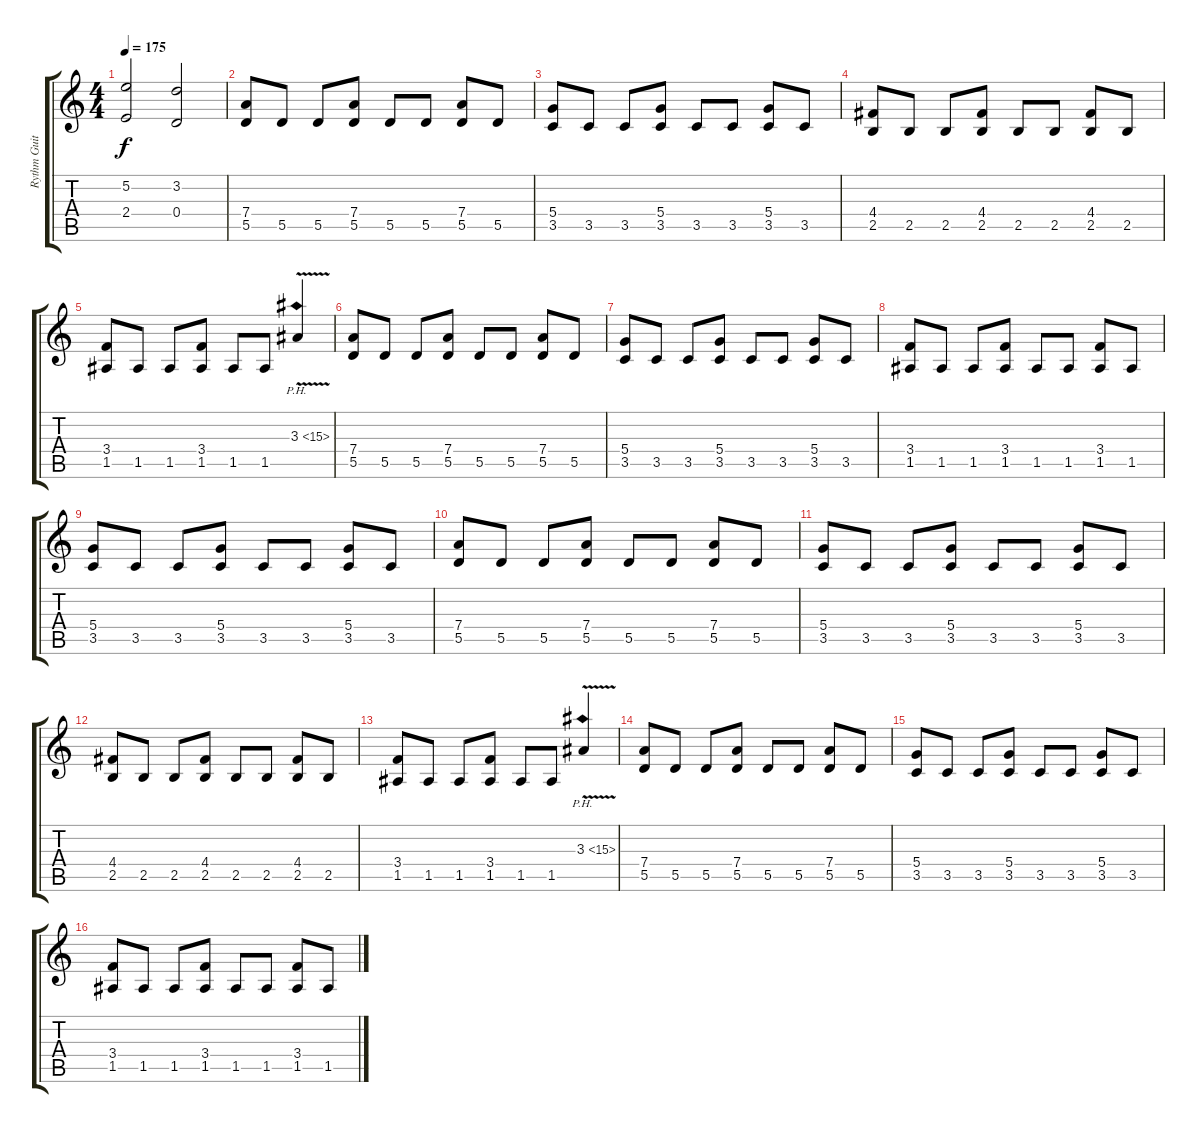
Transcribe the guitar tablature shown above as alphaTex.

\track ("Rythm Guitar" "Rythm Guit") {instrument distortionguitar}
\staff {score tabs}
\tuning (E4 B3 G3 D3 A2 E2) {hide}
\ts (4 4)
\tempo 175
\clef g2
\ks c
(5.2 2.4).2{dy f} (3.2 0.4).2 |
(7.4 5.5).8 5.5.8 5.5.8 (7.4 5.5).8 5.5.8 5.5.8 (7.4 5.5).8 5.5.8 |
(5.4 3.5).8 3.5.8 3.5.8 (5.4 3.5).8 3.5.8 3.5.8 (5.4 3.5).8 3.5.8 |
(4.4 2.5).8 2.5.8 2.5.8 (4.4 2.5).8 2.5.8 2.5.8 (4.4 2.5).8 2.5.8 |
(3.4 1.5).8 1.5.8 1.5.8 (3.4 1.5).8 1.5.8 1.5.8 3.3{ph 12 v}.4 |
(7.4 5.5).8 5.5.8 5.5.8 (7.4 5.5).8 5.5.8 5.5.8 (7.4 5.5).8 5.5.8 |
(5.4 3.5).8 3.5.8 3.5.8 (5.4 3.5).8 3.5.8 3.5.8 (5.4 3.5).8 3.5.8 |
(3.4 1.5).8 1.5.8 1.5.8 (3.4 1.5).8 1.5.8 1.5.8 (3.4 1.5).8 1.5.8 |
(5.4 3.5).8 3.5.8 3.5.8 (5.4 3.5).8 3.5.8 3.5.8 (5.4 3.5).8 3.5.8 |
(7.4 5.5).8 5.5.8 5.5.8 (7.4 5.5).8 5.5.8 5.5.8 (7.4 5.5).8 5.5.8 |
(5.4 3.5).8 3.5.8 3.5.8 (5.4 3.5).8 3.5.8 3.5.8 (5.4 3.5).8 3.5.8 |
(4.4 2.5).8 2.5.8 2.5.8 (4.4 2.5).8 2.5.8 2.5.8 (4.4 2.5).8 2.5.8 |
(3.4 1.5).8 1.5.8 1.5.8 (3.4 1.5).8 1.5.8 1.5.8 3.3{ph 12 v}.4 |
(7.4 5.5).8 5.5.8 5.5.8 (7.4 5.5).8 5.5.8 5.5.8 (7.4 5.5).8 5.5.8 |
(5.4 3.5).8 3.5.8 3.5.8 (5.4 3.5).8 3.5.8 3.5.8 (5.4 3.5).8 3.5.8 |
(3.4 1.5).8 1.5.8 1.5.8 (3.4 1.5).8 1.5.8 1.5.8 (3.4 1.5).8 1.5.8
